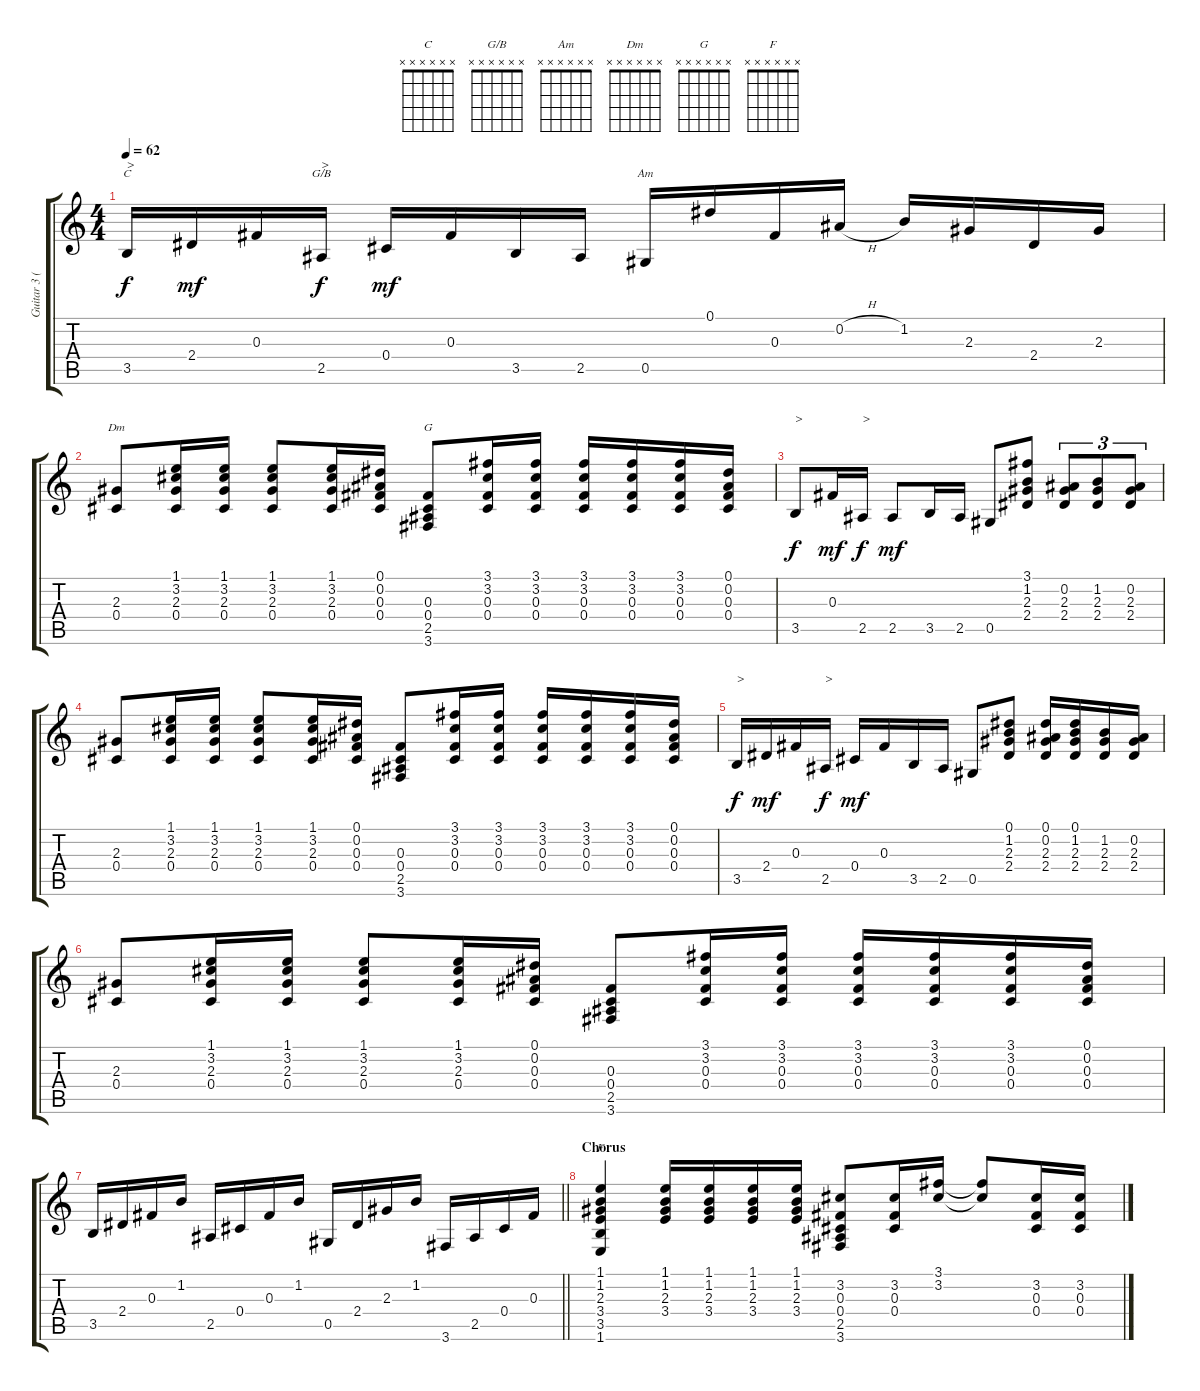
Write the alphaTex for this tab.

\track ("Guitar 3 (Izzy)" "Guitar 3 (") {instrument electricguitarjazz}
\staff {score tabs}
\tuning (Eb4 Bb3 Gb3 Db3 Ab2 Eb2) {hide}
\chord ("C" x x x x x x)
\chord ("G/B" x x x x x x)
\chord ("Am" x x x x x x)
\chord ("Dm" x x x x x x)
\chord ("G" x x x x x x)
\chord ("F" x x x x x x)
\ts (4 4)
\tempo 62
\clef g2
\ks c
3.5.16{ch "C" txt ">" dy f} 2.4.16{dy mf} 0.3.16 2.5.16{ch "G/B" txt ">" dy f} 0.4.16{dy mf} 0.3.16 3.5.16 2.5.16 0.5.16{ch "Am"} 0.1.16 0.3.16 0.2{h}.16 1.2.16 2.3.16 2.4.16 2.3.16 |
(2.3 0.4).8{ch "Dm"} (1.1 3.2 2.3 0.4).16 (1.1 3.2 2.3 0.4).16 (1.1 3.2 2.3 0.4).8 (1.1 3.2 2.3 0.4).16 (0.1 0.2 0.3 0.4).16 (0.3 0.4 2.5 3.6).8{ch "G"} (3.1 3.2 0.3 0.4).16 (3.1 3.2 0.3 0.4).16 (3.1 3.2 0.3 0.4).16 (3.1 3.2 0.3 0.4).16 (3.1 3.2 0.3 0.4).16 (0.1 0.2 0.3 0.4).16 |
3.5.8{txt ">" dy f} 0.3.16{dy mf} 2.5.16{txt ">" dy f} 2.5.8{dy mf} 3.5.16 2.5.16 0.5.8 (3.1 1.2 2.3 2.4).8 (0.2 2.3 2.4).8{tu (3 2)} (1.2 2.3 2.4).8{tu (3 2)} (0.2 2.3 2.4).8{tu (3 2)} |
(2.3 0.4).8 (1.1 3.2 2.3 0.4).16 (1.1 3.2 2.3 0.4).16 (1.1 3.2 2.3 0.4).8 (1.1 3.2 2.3 0.4).16 (0.1 0.2 0.3 0.4).16 (0.3 0.4 2.5 3.6).8 (3.1 3.2 0.3 0.4).16 (3.1 3.2 0.3 0.4).16 (3.1 3.2 0.3 0.4).16 (3.1 3.2 0.3 0.4).16 (3.1 3.2 0.3 0.4).16 (0.1 0.2 0.3 0.4).16 |
3.5.16{txt ">" dy f} 2.4.16{dy mf} 0.3.16 2.5.16{txt ">" dy f} 0.4.16{dy mf} 0.3.16 3.5.16 2.5.16 0.5.8 (0.1 1.2 2.3 2.4).8 (0.1 0.2 2.3 2.4).16 (0.1 1.2 2.3 2.4).16 (1.2 2.3 2.4).16 (0.2 2.3 2.4).16 |
(2.3 0.4).8 (1.1 3.2 2.3 0.4).16 (1.1 3.2 2.3 0.4).16 (1.1 3.2 2.3 0.4).8 (1.1 3.2 2.3 0.4).16 (0.1 0.2 0.3 0.4).16 (0.3 0.4 2.5 3.6).8 (3.1 3.2 0.3 0.4).16 (3.1 3.2 0.3 0.4).16 (3.1 3.2 0.3 0.4).16 (3.1 3.2 0.3 0.4).16 (3.1 3.2 0.3 0.4).16 (0.1 0.2 0.3 0.4).16 |
\barLineRight lightlight
3.5.16 2.4.16 0.3.16 1.2.16 2.5.16 0.4.16 0.3.16 1.2.16 0.5.16 2.4.16 2.3.16 1.2.16 3.6.16 2.5.16 0.4.16 0.3.16 |
\section ("" "Chorus")
(1.1 1.2 2.3 3.4 3.5 1.6).4{ch "F"} (1.1 1.2 2.3 3.4).16 (1.1 1.2 2.3 3.4).16 (1.1 1.2 2.3 3.4).16 (1.1 1.2 2.3 3.4).16 (3.2 0.3 0.4 2.5 3.6).8 (3.2 0.3 0.4).16 (3.1 3.2).16 (3.1{t} 3.2{t}).8 (3.2 0.3 0.4).16 (3.2 0.3 0.4).16
